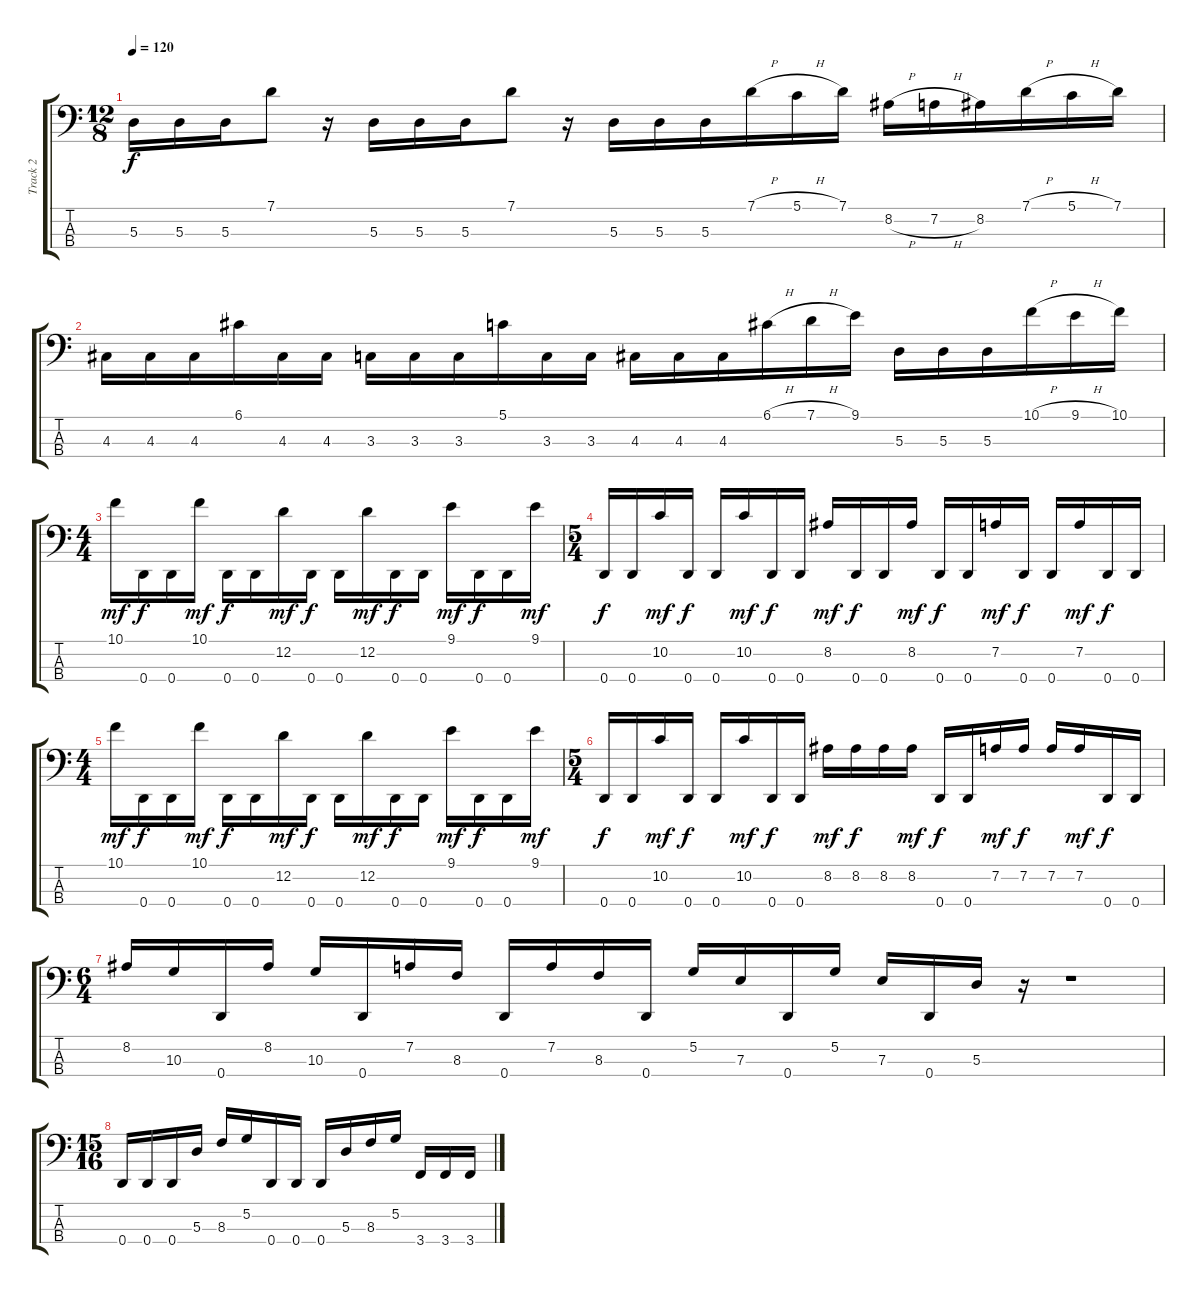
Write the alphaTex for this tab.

\track ("Track 2" "Track 2") {instrument electricbasspick}
\staff {score tabs}
\tuning (G2 D2 A1 D1) {hide}
\ts (12 8)
\tempo 120
\clef f4
\ks c
5.3.16{dy f} 5.3.16 5.3.16 7.1.8 r.16 5.3.16 5.3.16 5.3.16 7.1.8 r.16 5.3.16 5.3.16 5.3.16 7.1{h}.16 5.1{h}.16 7.1.16 8.2{h}.16 7.2{h}.16 8.2.16 7.1{h}.16 5.1{h}.16 7.1.16 |
4.3.16 4.3.16 4.3.16 6.1.16 4.3.16 4.3.16 3.3.16 3.3.16 3.3.16 5.1.16 3.3.16 3.3.16 4.3.16 4.3.16 4.3.16 6.1{h}.16 7.1{h}.16 9.1.16 5.3.16 5.3.16 5.3.16 10.1{h}.16 9.1{h}.16 10.1.16 |
\ts (4 4)
10.1.16{dy mf} 0.4.16{dy f} 0.4.16 10.1.16{dy mf} 0.4.16{dy f} 0.4.16 12.2.16{dy mf} 0.4.16{dy f} 0.4.16 12.2.16{dy mf} 0.4.16{dy f} 0.4.16 9.1.16{dy mf} 0.4.16{dy f} 0.4.16 9.1.16{dy mf} |
\ts (5 4)
0.4.16{dy f} 0.4.16 10.2.16{dy mf} 0.4.16{dy f} 0.4.16 10.2.16{dy mf} 0.4.16{dy f} 0.4.16 8.2.16{dy mf} 0.4.16{dy f} 0.4.16 8.2.16{dy mf} 0.4.16{dy f} 0.4.16 7.2.16{dy mf} 0.4.16{dy f} 0.4.16 7.2.16{dy mf} 0.4.16{dy f} 0.4.16 |
\ts (4 4)
10.1.16{dy mf} 0.4.16{dy f} 0.4.16 10.1.16{dy mf} 0.4.16{dy f} 0.4.16 12.2.16{dy mf} 0.4.16{dy f} 0.4.16 12.2.16{dy mf} 0.4.16{dy f} 0.4.16 9.1.16{dy mf} 0.4.16{dy f} 0.4.16 9.1.16{dy mf} |
\ts (5 4)
0.4.16{dy f} 0.4.16 10.2.16{dy mf} 0.4.16{dy f} 0.4.16 10.2.16{dy mf} 0.4.16{dy f} 0.4.16 8.2.16{dy mf} 8.2.16{dy f} 8.2.16 8.2.16{dy mf} 0.4.16{dy f} 0.4.16 7.2.16{dy mf} 7.2.16{dy f} 7.2.16 7.2.16{dy mf} 0.4.16{dy f} 0.4.16 |
\ts (6 4)
8.2.16 10.3.16 0.4.16 8.2.16 10.3.16 0.4.16 7.2.16 8.3.16 0.4.16 7.2.16 8.3.16 0.4.16 5.2.16 7.3.16 0.4.16 5.2.16 7.3.16 0.4.16 5.3.16 r.16 r.1 |
\ts (15 16)
0.4.16 0.4.16 0.4.16 5.3.16 8.3.16 5.2.16 0.4.16 0.4.16 0.4.16 5.3.16 8.3.16 5.2.16 3.4.16 3.4.16 3.4.16
